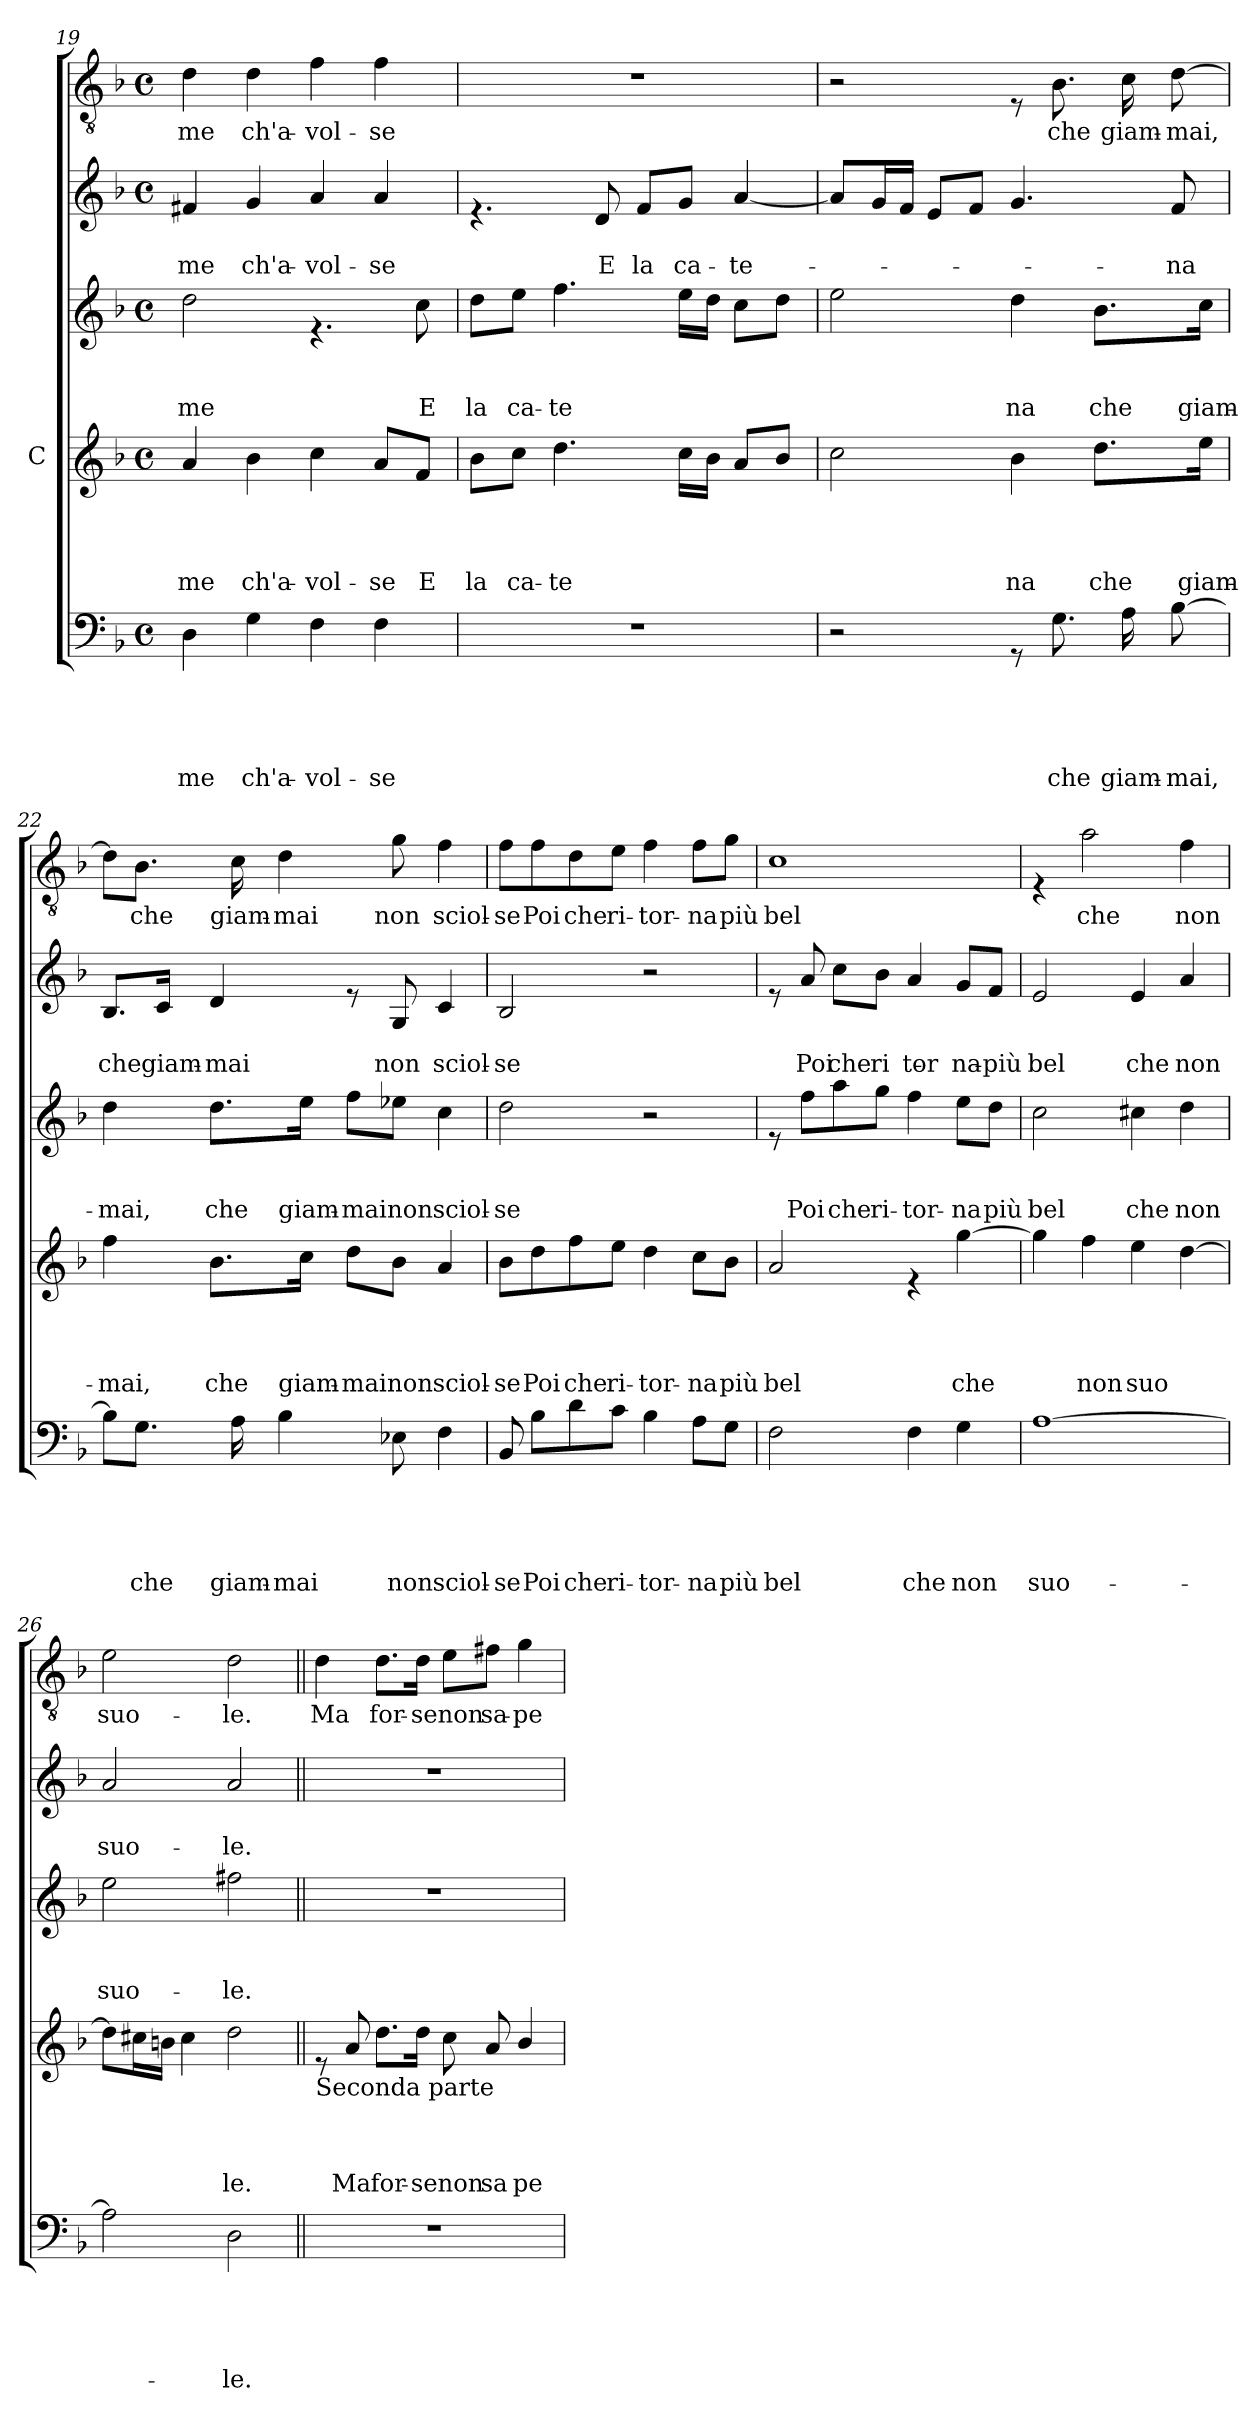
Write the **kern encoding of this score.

**kern	**text	**text	**text	**text	**text	**kern	**text	**text	**text	**text	**kern	**text	**text	**text	**kern	**text	**text	**kern	**text
*part5	*part5	*part5	*part5	*part5	*part5	*part4	*part4	*part4	*part4	*part4	*part3	*part3	*part3	*part3	*part2	*part2	*part2	*part1	*part1
*staff5	*staff5	*staff5	*staff5	*staff5	*staff5	*staff4	*staff4	*staff4	*staff4	*staff4	*staff3	*staff3	*staff3	*staff3	*staff2	*staff2	*staff2	*staff1	*staff1
*	*	*	*	*	*	*I"C	*	*	*	*	*	*	*	*	*	*	*	*	*
*clefF4	*	*	*	*	*	*clefG2	*	*	*	*	*clefG2	*	*	*	*clefG2	*	*	*clefGv2	*
*k[b-]	*	*	*	*	*	*k[b-]	*	*	*	*	*k[b-]	*	*	*	*k[b-]	*	*	*k[b-]	*
*F:	*	*	*	*	*	*F:	*	*	*	*	*F:	*	*	*	*F:	*	*	*F:	*
*M4/4	*	*	*	*	*	*M4/4	*	*	*	*	*M4/4	*	*	*	*M4/4	*	*	*M4/4	*
*met(c)	*	*	*	*	*	*met(c)	*	*	*	*	*met(c)	*	*	*	*met(c)	*	*	*met(c)	*
=19	=19	=19	=19	=19	=19	=19	=19	=19	=19	=19	=19	=19	=19	=19	=19	=19	=19	=19	=19
!	!	!	!	!	!LO:LY:b	!	!	!	!	!LO:LY:b	!	!	!	!LO:LY:b	!	!	!LO:LY:b	!	!LO:LY:b
4D\	.	.	.	.	-me	4a/	.	.	.	-me	2dd\	.	.	-me	4f#X/	.	-me	4d\	-me
!	!	!	!	!	!LO:LY:b	!	!	!	!	!LO:LY:b	!	!	!	!	!	!	!LO:LY:b	!	!LO:LY:b
4G\	.	.	.	.	ch'a-	4b-\	.	.	.	ch'a-	.	.	.	.	4g/	.	ch'a-	4d\	ch'a-
!	!	!	!	!	!LO:LY:b	!	!	!	!	!LO:LY:b	!	!	!	!	!	!	!LO:LY:b	!	!LO:LY:b
4F\	.	.	.	.	-vol-	4cc\	.	.	.	-vol-	4.re	.	.	.	4a/	.	-vol-	4f\	-vol-
!	!	!	!	!	!LO:LY:b	!	!	!	!	!LO:LY:b	!	!	!	!	!	!	!LO:LY:b	!	!LO:LY:b
4F\	.	.	.	.	-se	8a/L	.	.	.	-se	.	.	.	.	4a/	.	-se	4f\	-se
!	!	!	!	!	!	!	!	!	!	!LO:LY:b	!	!	!	!LO:LY:b	!	!	!	!	!
.	.	.	.	.	.	8f/J	.	.	.	E	8cc\	.	.	E	.	.	.	.	.
=20	=20	=20	=20	=20	=20	=20	=20	=20	=20	=20	=20	=20	=20	=20	=20	=20	=20	=20	=20
!	!	!	!	!	!	!	!	!	!	!LO:LY:b	!	!	!	!LO:LY:b	!	!	!	!	!
1r	.	.	.	.	.	8b-\L	.	.	.	la	8dd\L	.	.	la	4.re	.	.	1r	.
!	!	!	!	!	!	!	!	!	!	!LO:LY:b	!	!	!	!LO:LY:b	!	!	!	!	!
.	.	.	.	.	.	8cc\J	.	.	.	ca-	8ee\J	.	.	ca-	.	.	.	.	.
!	!	!	!	!	!	!	!	!	!	!LO:LY:b	!	!	!	!LO:LY:b	!	!	!	!	!
.	.	.	.	.	.	4.dd\	.	.	.	-te	4.ff\	.	.	-te	.	.	.	.	.
!	!	!	!	!	!	!	!	!	!	!	!	!	!	!	!	!	!LO:LY:b	!	!
.	.	.	.	.	.	.	.	.	.	.	.	.	.	.	8d/	.	E	.	.
!	!	!	!	!	!	!	!	!	!	!	!	!	!	!	!	!	!LO:LY:b	!	!
.	.	.	.	.	.	.	.	.	.	.	.	.	.	.	8f/L	.	la	.	.
!	!	!	!	!	!	!	!	!	!	!	!	!	!	!	!	!	!LO:LY:b	!	!
.	.	.	.	.	.	16cc\LL	.	.	.	.	16ee\LL	.	.	.	8g/J	.	ca-	.	.
.	.	.	.	.	.	16b-\JJ	.	.	.	.	16dd\JJ	.	.	.	.	.	.	.	.
!	!	!	!	!	!	!	!	!	!	!	!	!	!	!	!	!	!LO:LY:b	!	!
.	.	.	.	.	.	8a/L	.	.	.	.	8cc\L	.	.	.	[<4a/	.	-te-	.	.
.	.	.	.	.	.	8b-/J	.	.	.	.	8dd\J	.	.	.	.	.	.	.	.
!!LO:LB:g=z
=21	=21	=21	=21	=21	=21	=21	=21	=21	=21	=21	=21	=21	=21	=21	=21	=21	=21	=21	=21
2r	.	.	.	.	.	2cc\	.	.	.	.	2ee\	.	.	.	8a/L]	.	.	2r	.
.	.	.	.	.	.	.	.	.	.	.	.	.	.	.	16g/L	.	.	.	.
.	.	.	.	.	.	.	.	.	.	.	.	.	.	.	16f/JJ	.	.	.	.
.	.	.	.	.	.	.	.	.	.	.	.	.	.	.	8e/L	.	.	.	.
.	.	.	.	.	.	.	.	.	.	.	.	.	.	.	8f/J	.	.	.	.
!	!	!	!	!	!	!	!	!	!	!LO:LY:b	!	!	!	!LO:LY:b	!	!	!	!	!
8rGG	.	.	.	.	.	4b-\	.	.	.	na	4dd\	.	.	na	4.g/	.	.	8rE	.
!	!	!	!	!	!LO:LY:b	!	!	!	!	!	!	!	!	!	!	!	!	!	!LO:LY:b
8.G\	.	.	.	.	che	.	.	.	.	.	.	.	.	.	.	.	.	8.B-\	che
!	!	!	!	!	!	!	!	!	!	!LO:LY:b	!	!	!	!LO:LY:b	!	!	!	!	!
.	.	.	.	.	.	8.dd\L	.	.	.	che	8.b-\L	.	.	che	.	.	.	.	.
!	!	!	!	!	!LO:LY:b	!	!	!	!	!	!	!	!	!	!	!	!	!	!LO:LY:b
16A\	.	.	.	.	giam-	.	.	.	.	.	.	.	.	.	.	.	.	16c\	giam-
!	!	!	!	!	!LO:LY:b	!	!	!	!	!	!	!	!	!	!	!	!LO:LY:b	!	!LO:LY:b
[>8B-\	.	.	.	.	-mai,	.	.	.	.	.	.	.	.	.	8f/	.	-na	[>8d\	-mai,
!	!	!	!	!	!	!	!	!	!	!LO:LY:b	!	!	!	!LO:LY:b	!	!	!	!	!
.	.	.	.	.	.	16ee\Jk	.	.	.	giam-	16cc\Jk	.	.	giam-	.	.	.	.	.
=22	=22	=22	=22	=22	=22	=22	=22	=22	=22	=22	=22	=22	=22	=22	=22	=22	=22	=22	=22
!	!	!	!	!	!	!	!	!	!	!LO:LY:b	!	!	!	!LO:LY:b	!	!	!LO:LY:b	!	!
8B-\L]	.	.	.	.	.	4ff\	.	.	.	-mai,	4dd\	.	.	-mai,	8.B-/L	.	che	8d\L]	.
!	!	!	!	!	!LO:LY:b	!	!	!	!	!	!	!	!	!	!	!	!	!	!LO:LY:b
8.G\J	.	.	.	.	che	.	.	.	.	.	.	.	.	.	.	.	.	8.B-\J	che
!	!	!	!	!	!	!	!	!	!	!	!	!	!	!	!	!	!LO:LY:b	!	!
.	.	.	.	.	.	.	.	.	.	.	.	.	.	.	16c/Jk	.	giam-	.	.
!	!	!	!	!	!	!	!	!	!	!LO:LY:b	!	!	!	!LO:LY:b	!	!	!LO:LY:b	!	!
.	.	.	.	.	.	8.b-\L	.	.	.	che	8.dd\L	.	.	che	4d/	.	-mai	.	.
!	!	!	!	!	!LO:LY:b	!	!	!	!	!	!	!	!	!	!	!	!	!	!LO:LY:b
16A\	.	.	.	.	giam-	.	.	.	.	.	.	.	.	.	.	.	.	16c\	giam-
!	!	!	!	!	!LO:LY:b	!	!	!	!	!	!	!	!	!	!	!	!	!	!LO:LY:b
4B-\	.	.	.	.	-mai	.	.	.	.	.	.	.	.	.	.	.	.	4d\	-mai
!	!	!	!	!	!	!	!	!	!	!LO:LY:b	!	!	!	!LO:LY:b	!	!	!	!	!
.	.	.	.	.	.	16cc\Jk	.	.	.	giam-	16ee\Jk	.	.	giam-	.	.	.	.	.
!	!	!	!	!	!	!	!	!	!	!LO:LY:b	!	!	!	!LO:LY:b	!	!	!	!	!
.	.	.	.	.	.	8dd\L	.	.	.	-mai	8ff\L	.	.	-mai	8re	.	.	.	.
!	!	!	!	!	!LO:LY:b	!	!	!	!	!LO:LY:b	!	!	!	!LO:LY:b	!	!	!LO:LY:b	!	!LO:LY:b
8E-X\	.	.	.	.	non	8b-\J	.	.	.	non	8ee-X\J	.	.	non	8G/	.	non	8g\	non
!	!	!	!	!	!LO:LY:b	!	!	!	!	!LO:LY:b	!	!	!	!LO:LY:b	!	!	!LO:LY:b	!	!LO:LY:b
4F\	.	.	.	.	sciol-	4a/	.	.	.	sciol-	4cc\	.	.	sciol-	4c/	.	sciol-	4f\	sciol-
=23	=23	=23	=23	=23	=23	=23	=23	=23	=23	=23	=23	=23	=23	=23	=23	=23	=23	=23	=23
!	!	!	!	!	!LO:LY:b	!	!	!	!	!LO:LY:b	!	!	!	!LO:LY:b	!	!	!LO:LY:b	!	!LO:LY:b
8BB-/	.	.	.	.	-se	8b-\L	.	.	.	-se	2dd\	.	.	-se	2B-/	.	-se	8f\L	-se
!	!	!	!	!	!LO:LY:b	!	!	!	!	!LO:LY:b	!	!	!	!	!	!	!	!	!LO:LY:b
8B-\L	.	.	.	.	Poi	8dd\	.	.	.	Poi	.	.	.	.	.	.	.	8f\	Poi
!	!	!	!	!	!LO:LY:b	!	!	!	!	!LO:LY:b	!	!	!	!	!	!	!	!	!LO:LY:b
8d\	.	.	.	.	che	8ff\	.	.	.	che	.	.	.	.	.	.	.	8d\	che
!	!	!	!	!	!LO:LY:b	!	!	!	!	!LO:LY:b	!	!	!	!	!	!	!	!	!LO:LY:b
8c\J	.	.	.	.	ri-	8ee\J	.	.	.	ri-	.	.	.	.	.	.	.	8e\J	ri-
!	!	!	!	!	!LO:LY:b	!	!	!	!	!LO:LY:b	!	!	!	!	!	!	!	!	!LO:LY:b
4B-\	.	.	.	.	-tor-	4dd\	.	.	.	-tor-	2r	.	.	.	2r	.	.	4f\	-tor-
!	!	!	!	!	!LO:LY:b	!	!	!	!	!LO:LY:b	!	!	!	!	!	!	!	!	!LO:LY:b
8A\L	.	.	.	.	-na	8cc\L	.	.	.	-na	.	.	.	.	.	.	.	8f\L	-na
!	!	!	!	!	!LO:LY:b	!	!	!	!	!LO:LY:b	!	!	!	!	!	!	!	!	!LO:LY:b
8G\J	.	.	.	.	più	8b-\J	.	.	.	più	.	.	.	.	.	.	.	8g\J	più
!!LO:LB:g=z
=24	=24	=24	=24	=24	=24	=24	=24	=24	=24	=24	=24	=24	=24	=24	=24	=24	=24	=24	=24
!	!	!	!	!	!LO:LY:b	!	!	!	!	!LO:LY:b	!	!	!	!	!	!	!	!	!LO:LY:b
*	*	*	*	*	*	*	*	*	*	*	*	*	*	*	*^	*	*	*	*
2F\	.	.	.	.	bel	2a/	.	.	.	bel	8re	.	.	.	8re	4ryy	.	.	1c	bel
!	!	!	!	!	!	!	!	!	!	!	!	!	!	!LO:LY:b	!	!	!	!LO:LY:b	!	!
.	.	.	.	.	.	.	.	.	.	.	8ff\L	.	.	Poi	8a/	.	.	Poi	.	.
!	!	!	!	!	!	!	!	!	!	!	!	!	!	!LO:LY:b	!	!	!	!LO:LY:b	!	!
.	.	.	.	.	.	.	.	.	.	.	8aa\	.	.	che	4ryy	8cc\L	.	-che	.	.
!	!	!	!	!	!	!	!	!	!	!	!	!	!	!LO:LY:b	!	!	!	!LO:LY:b	!	!
.	.	.	.	.	.	.	.	.	.	.	8gg\J	.	.	ri-	.	8b-\J	.	ri-	.	.
!	!	!	!	!	!LO:LY:b	!	!	!	!	!	!	!	!	!LO:LY:b	!	!	!	!LO:LY:b	!	!
4F\	.	.	.	.	che	4re	.	.	.	.	4ff\	.	.	-tor-	4a/	4ryy	.	tor-	.	.
!	!	!	!	!	!LO:LY:b	!	!	!	!	!LO:LY:b	!	!	!	!LO:LY:b	!	!	!	!LO:LY:b	!	!
4G\	.	.	.	.	non	[>4gg\	.	.	.	che	8ee\L	.	.	-na	4ryy	8g/L	.	-na	.	.
!	!	!	!	!	!	!	!	!	!	!	!	!	!	!LO:LY:b	!	!	!	!LO:LY:b	!	!
.	.	.	.	.	.	.	.	.	.	.	8dd\J	.	.	più	.	8f/J	.	più	.	.
=25	=25	=25	=25	=25	=25	=25	=25	=25	=25	=25	=25	=25	=25	=25	=25	=25	=25	=25	=25	=25
!	!	!	!	!	!LO:LY:b	!	!	!	!	!	!	!	!	!LO:LY:b	!	!	!	!LO:LY:b	!	!
*	*	*	*	*	*	*	*	*	*	*	*	*	*	*	*v	*v	*	*	*	*
[>1A	.	.	.	.	suo-	4gg\]	.	.	.	.	2cc\	.	.	bel	2e/	.	bel	4rE	.
!	!	!	!	!	!	!	!	!	!	!LO:LY:b	!	!	!	!	!	!	!	!	!LO:LY:b
.	.	.	.	.	.	4ff\	.	.	.	non	.	.	.	.	.	.	.	2a\	che
!	!	!	!	!	!	!	!	!	!	!LO:LY:b	!	!	!	!LO:LY:b	!	!	!LO:LY:b	!	!
.	.	.	.	.	.	4ee\	.	.	.	suo	4cc#X\	.	.	che	4e/	.	che	.	.
!	!	!	!	!	!	!	!	!	!	!	!	!	!	!LO:LY:b	!	!	!LO:LY:b	!	!LO:LY:b
.	.	.	.	.	.	[>4dd\	.	.	.	.	4dd\	.	.	non	4a/	.	non	4f\	non
=26	=26	=26	=26	=26	=26	=26	=26	=26	=26	=26	=26	=26	=26	=26	=26	=26	=26	=26	=26
!	!	!	!	!	!	!	!	!	!	!	!	!	!	!LO:LY:b	!	!	!LO:LY:b	!	!LO:LY:b
2A\]	.	.	.	.	.	8dd\L]	.	.	.	.	2ee\	.	.	suo-	2a/	.	suo-	2e\	suo-
.	.	.	.	.	.	16cc#X\L	.	.	.	.	.	.	.	.	.	.	.	.	.
.	.	.	.	.	.	16bn\JJ	.	.	.	.	.	.	.	.	.	.	.	.	.
.	.	.	.	.	.	4cc#\	.	.	.	.	.	.	.	.	.	.	.	.	.
!	!	!	!	!	!LO:LY:b	!	!	!	!	!LO:LY:b	!	!	!	!LO:LY:b	!	!	!LO:LY:b	!	!LO:LY:b
2D\	.	.	.	.	-le.	2dd\	.	.	.	le.	2ff#X\	.	.	-le.	2a/	.	-le.	2d\	-le.
!!LO:PB:g=z
=27||	=27||	=27||	=27||	=27||	=27||	=27||	=27||	=27||	=27||	=27||	=27||	=27||	=27||	=27||	=27||	=27||	=27||	=27||	=27||
*	*	*	*	*	*	*^	*	*	*	*	*	*	*	*	*	*	*	*	*
!	!	!	!	!	!	!LO:TX:b:t=Seconda parte	!	!	!	!	!	!	!	!	!	!	!	!	!	!
!	!	!	!	!	!	!	!	!	!	!	!	!	!	!	!	!	!	!	!	!LO:LY:b
1r	.	.	.	.	.	8re	2ryy	.	.	.	.	1r	.	.	.	1r	.	.	4d\	Ma
!	!	!	!	!	!	!	!	!	!	!	!LO:LY:b	!	!	!	!	!	!	!	!	!
.	.	.	.	.	.	8a/	.	.	.	.	Ma	.	.	.	.	.	.	.	.	.
!	!	!	!	!	!	!	!	!	!	!	!LO:LY:b	!	!	!	!	!	!	!	!	!LO:LY:b
.	.	.	.	.	.	8.dd\L	.	.	.	.	for-	.	.	.	.	.	.	.	8.d\L	for-
!	!	!	!	!	!	!	!	!	!	!	!LO:LY:b	!	!	!	!	!	!	!	!	!LO:LY:b
.	.	.	.	.	.	16dd\Jk	.	.	.	.	-se	.	.	.	.	.	.	.	16d\Jk	-se
!	!	!	!	!	!	!	!	!	!	!	!LO:LY:b	!	!	!	!	!	!	!	!	!LO:LY:b
.	.	.	.	.	.	8cc\	8ryy	.	.	.	non	.	.	.	.	.	.	.	8e\L	non
!	!	!	!	!	!	!	!	!	!	!	!LO:LY:b	!	!	!	!	!	!	!	!	!LO:LY:b
.	.	.	.	.	.	8ryy	8a/	.	.	.	-sa-	.	.	.	.	.	.	.	8f#X\J	sa-
!	!	!	!	!	!	!	!	!	!	!	!LO:LY:b	!	!	!	!	!	!	!	!	!LO:LY:b
.	.	.	.	.	.	4b-/	4ryy	.	.	.	pe-	.	.	.	.	.	.	.	4g\	-pe-
*	*	*	*	*	*	*v	*v	*	*	*	*	*	*	*	*	*	*	*	*	*
=	=	=	=	=	=	=	=	=	=	=	=	=	=	=	=	=	=	=	=
*-	*-	*-	*-	*-	*-	*-	*-	*-	*-	*-	*-	*-	*-	*-	*-	*-	*-	*-	*-
